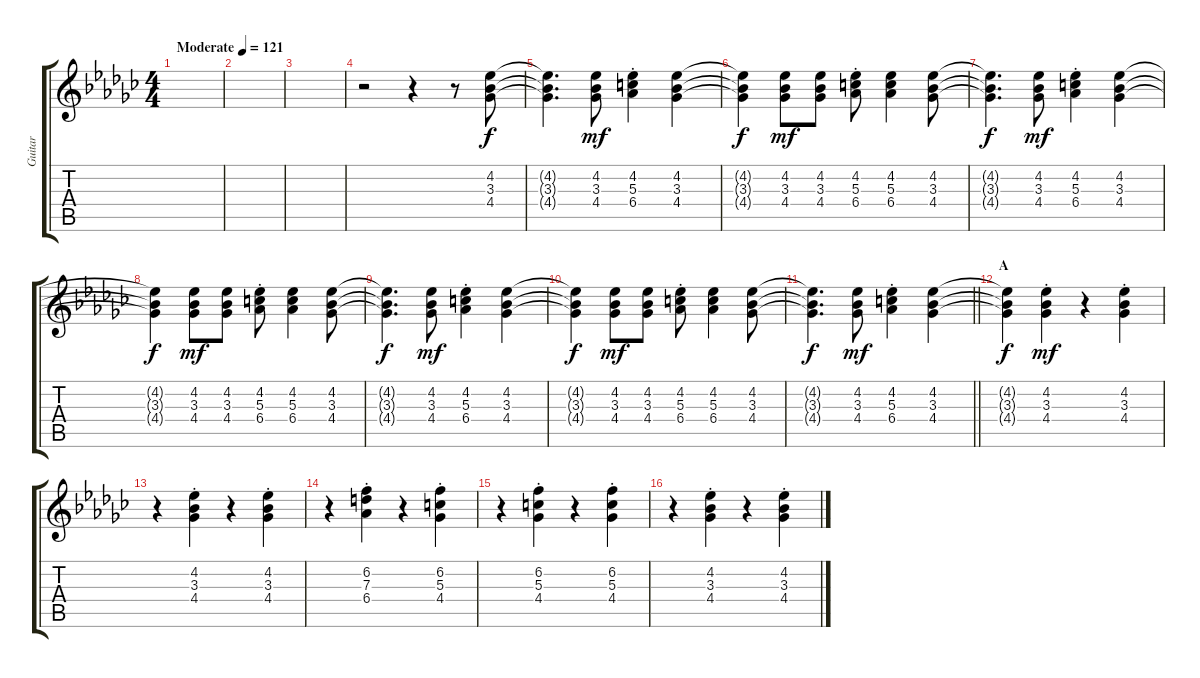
\track ("Guitar" "Guitar") {instrument electricguitarjazz}
\staff {score tabs}
\tuning (E4 B3 G3 D3 A2 E2) {hide}
\ts (4 4)
\tempo (121 "Moderate")
\clef g2
\ks ebminor
|
|
|
r.2 r.4 r.8 (4.2 3.3 4.4).8 |
(4.2{t} 3.3{t} 4.4{t}).4{d dy f} (4.2 3.3 4.4).8{dy mf} (4.2{st} 5.3{st} 6.4{st}).4 (4.2 3.3 4.4).4 |
(4.2{t} 3.3{t} 4.4{t}).4{dy f} (4.2 3.3 4.4).8{dy mf} (4.2 3.3 4.4).8 (4.2{st} 5.3{st} 6.4{st}).8 (4.2 5.3 6.4).4 (4.2 3.3 4.4).8 |
(4.2{t} 3.3{t} 4.4{t}).4{d dy f} (4.2 3.3 4.4).8{dy mf} (4.2{st} 5.3{st} 6.4{st}).4 (4.2 3.3 4.4).4 |
(4.2{t} 3.3{t} 4.4{t}).4{dy f} (4.2 3.3 4.4).8{dy mf} (4.2 3.3 4.4).8 (4.2{st} 5.3{st} 6.4{st}).8 (4.2 5.3 6.4).4 (4.2 3.3 4.4).8 |
(4.2{t} 3.3{t} 4.4{t}).4{d dy f} (4.2 3.3 4.4).8{dy mf} (4.2{st} 5.3{st} 6.4{st}).4 (4.2 3.3 4.4).4 |
(4.2{t} 3.3{t} 4.4{t}).4{dy f} (4.2 3.3 4.4).8{dy mf} (4.2 3.3 4.4).8 (4.2{st} 5.3{st} 6.4{st}).8 (4.2 5.3 6.4).4 (4.2 3.3 4.4).8 |
\barLineRight lightlight
(4.2{t} 3.3{t} 4.4{t}).4{d dy f} (4.2 3.3 4.4).8{dy mf} (4.2{st} 5.3{st} 6.4{st}).4 (4.2 3.3 4.4).4 |
\section ("" "A")
(4.2{t} 3.3{t} 4.4{t}).4{dy f} (4.2{st} 3.3{st} 4.4{st}).4{dy mf} r.4 (4.2{st} 3.3{st} 4.4{st}).4 |
r.4 (4.2{st} 3.3{st} 4.4{st}).4 r.4 (4.2{st} 3.3{st} 4.4{st}).4 |
r.4 (6.2{st} 7.3{st} 6.4{st}).4 r.4 (6.2{st} 5.3{st} 4.4{st}).4 |
r.4 (6.2{st} 5.3{st} 4.4{st}).4 r.4 (6.2{st} 5.3{st} 4.4{st}).4 |
r.4 (4.2{st} 3.3{st} 4.4{st}).4 r.4 (4.2{st} 3.3{st} 4.4{st}).4
